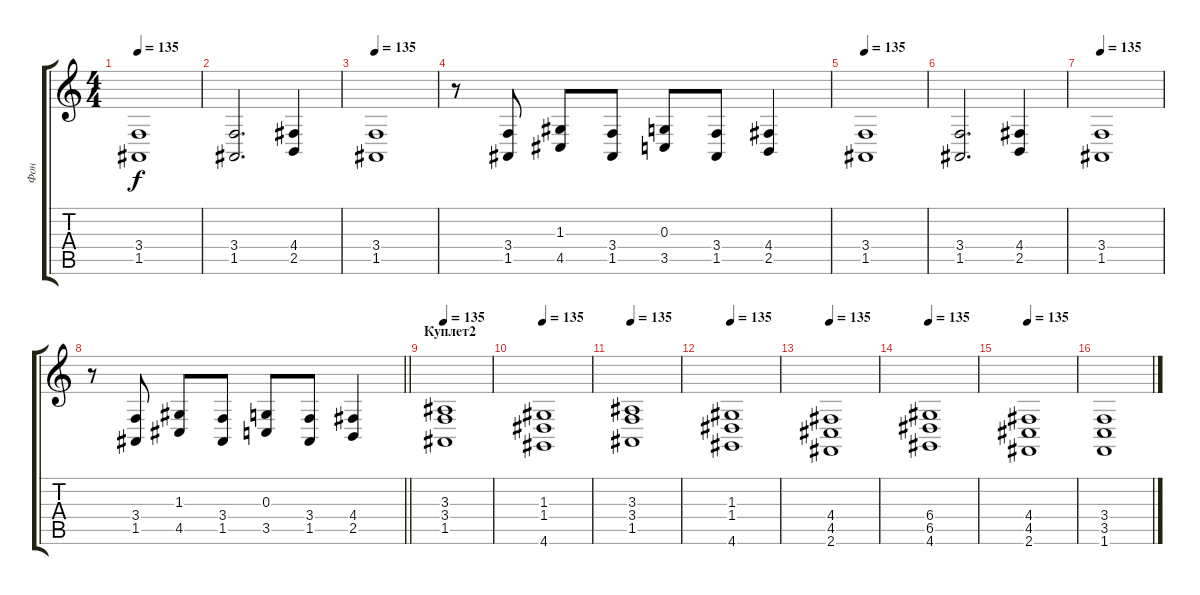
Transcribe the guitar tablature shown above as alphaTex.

\track ("Фон" "Фон") {instrument pad2warm}
\staff {score tabs}
\tuning (E4 B3 G3 D3 A2 E2) {hide}
\ts (4 4)
\tempo 135
\clef g2
\ks c
(3.4 1.5).1{dy f} |
(3.4 1.5).2{d} (4.4 2.5).4 |
\tempo 135
(3.4 1.5).1 |
r.8 (3.4 1.5).8 (1.3 4.5).8 (3.4 1.5).8 (0.3 3.5).8 (3.4 1.5).8 (4.4 2.5).4 |
\tempo 135
(3.4 1.5).1 |
(3.4 1.5).2{d} (4.4 2.5).4 |
\tempo 135
(3.4 1.5).1 |
\barLineRight lightlight
r.8 (3.4 1.5).8 (1.3 4.5).8 (3.4 1.5).8 (0.3 3.5).8 (3.4 1.5).8 (4.4 2.5).4 |
\section ("" "Куплет2")
\tempo 135
(3.3 3.4 1.5).1 |
\tempo 135
(1.3 1.4 4.6).1 |
\tempo 135
(3.3 3.4 1.5).1 |
\tempo 135
(1.3 1.4 4.6).1 |
\tempo 135
(4.4 4.5 2.6).1 |
\tempo 135
(6.4 6.5 4.6).1 |
\tempo 135
(4.4 4.5 2.6).1 |
(3.4 3.5 1.6).1
